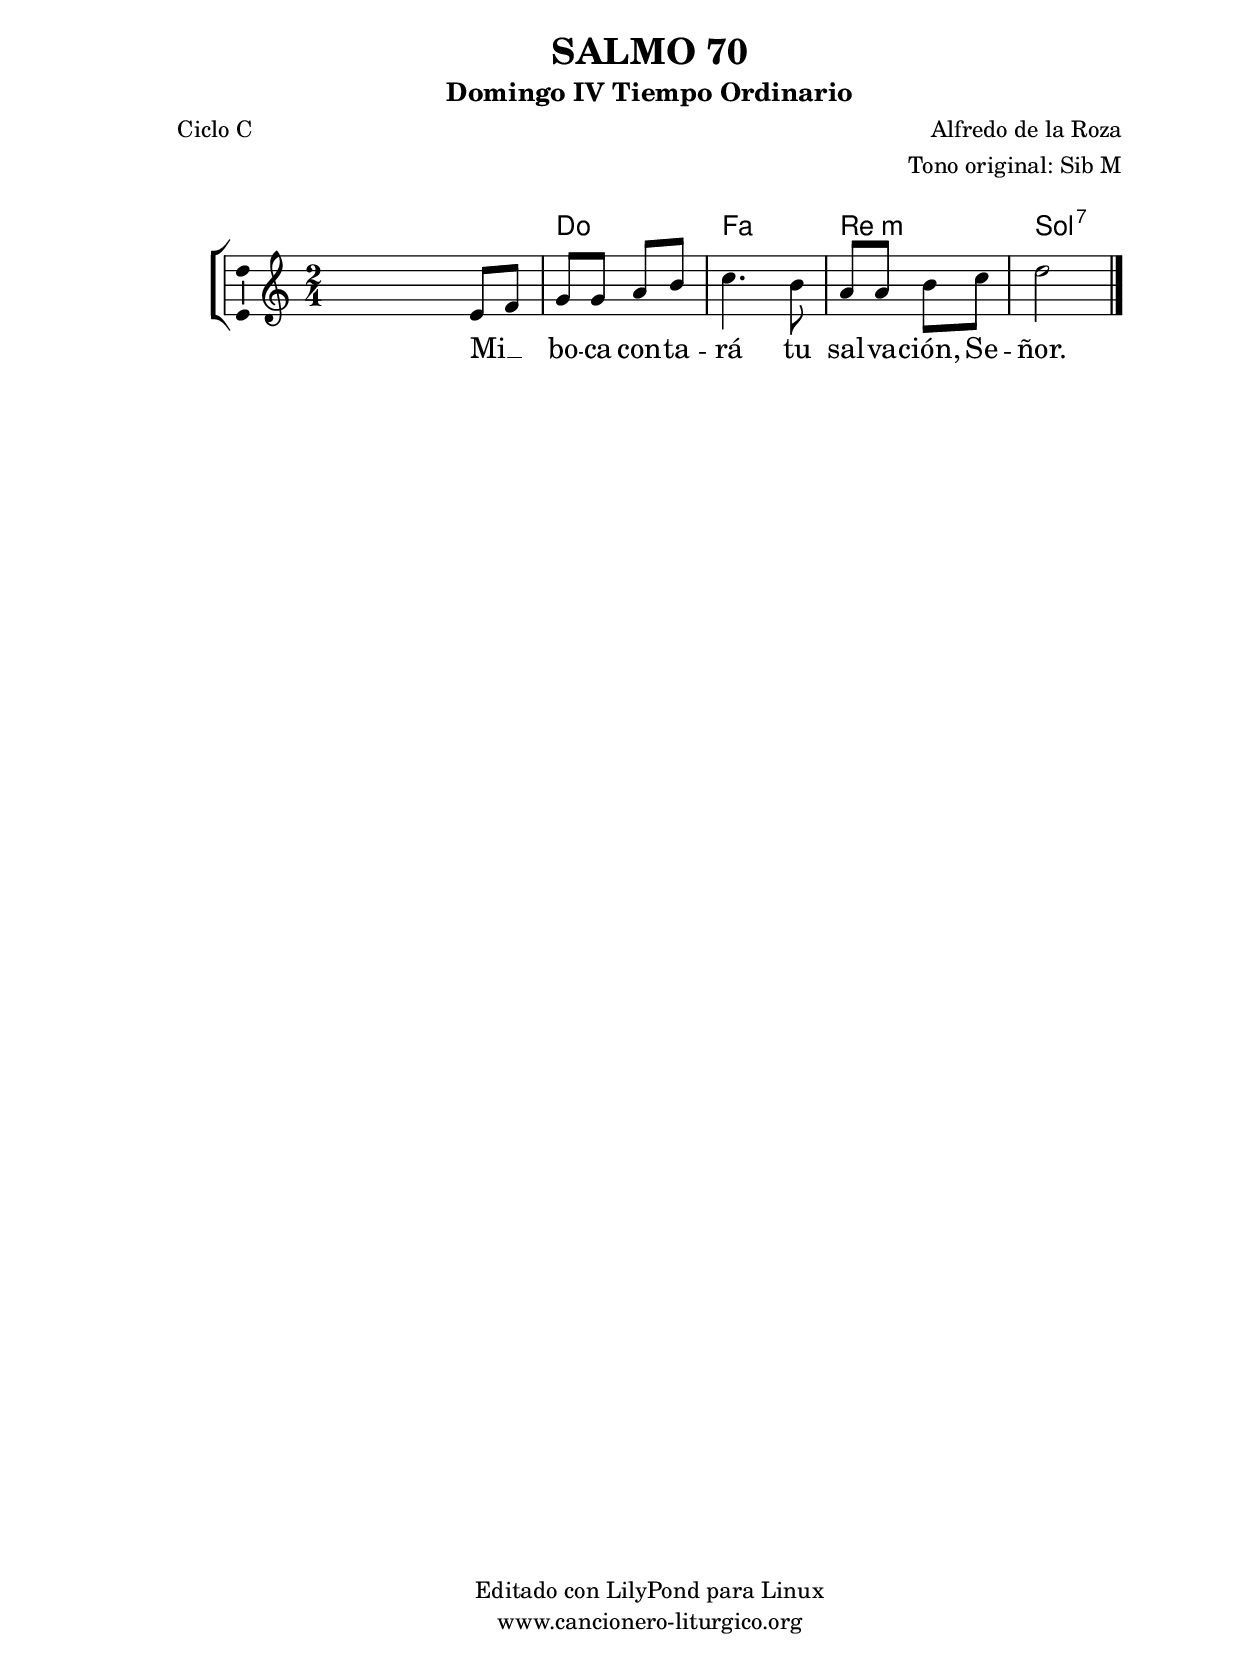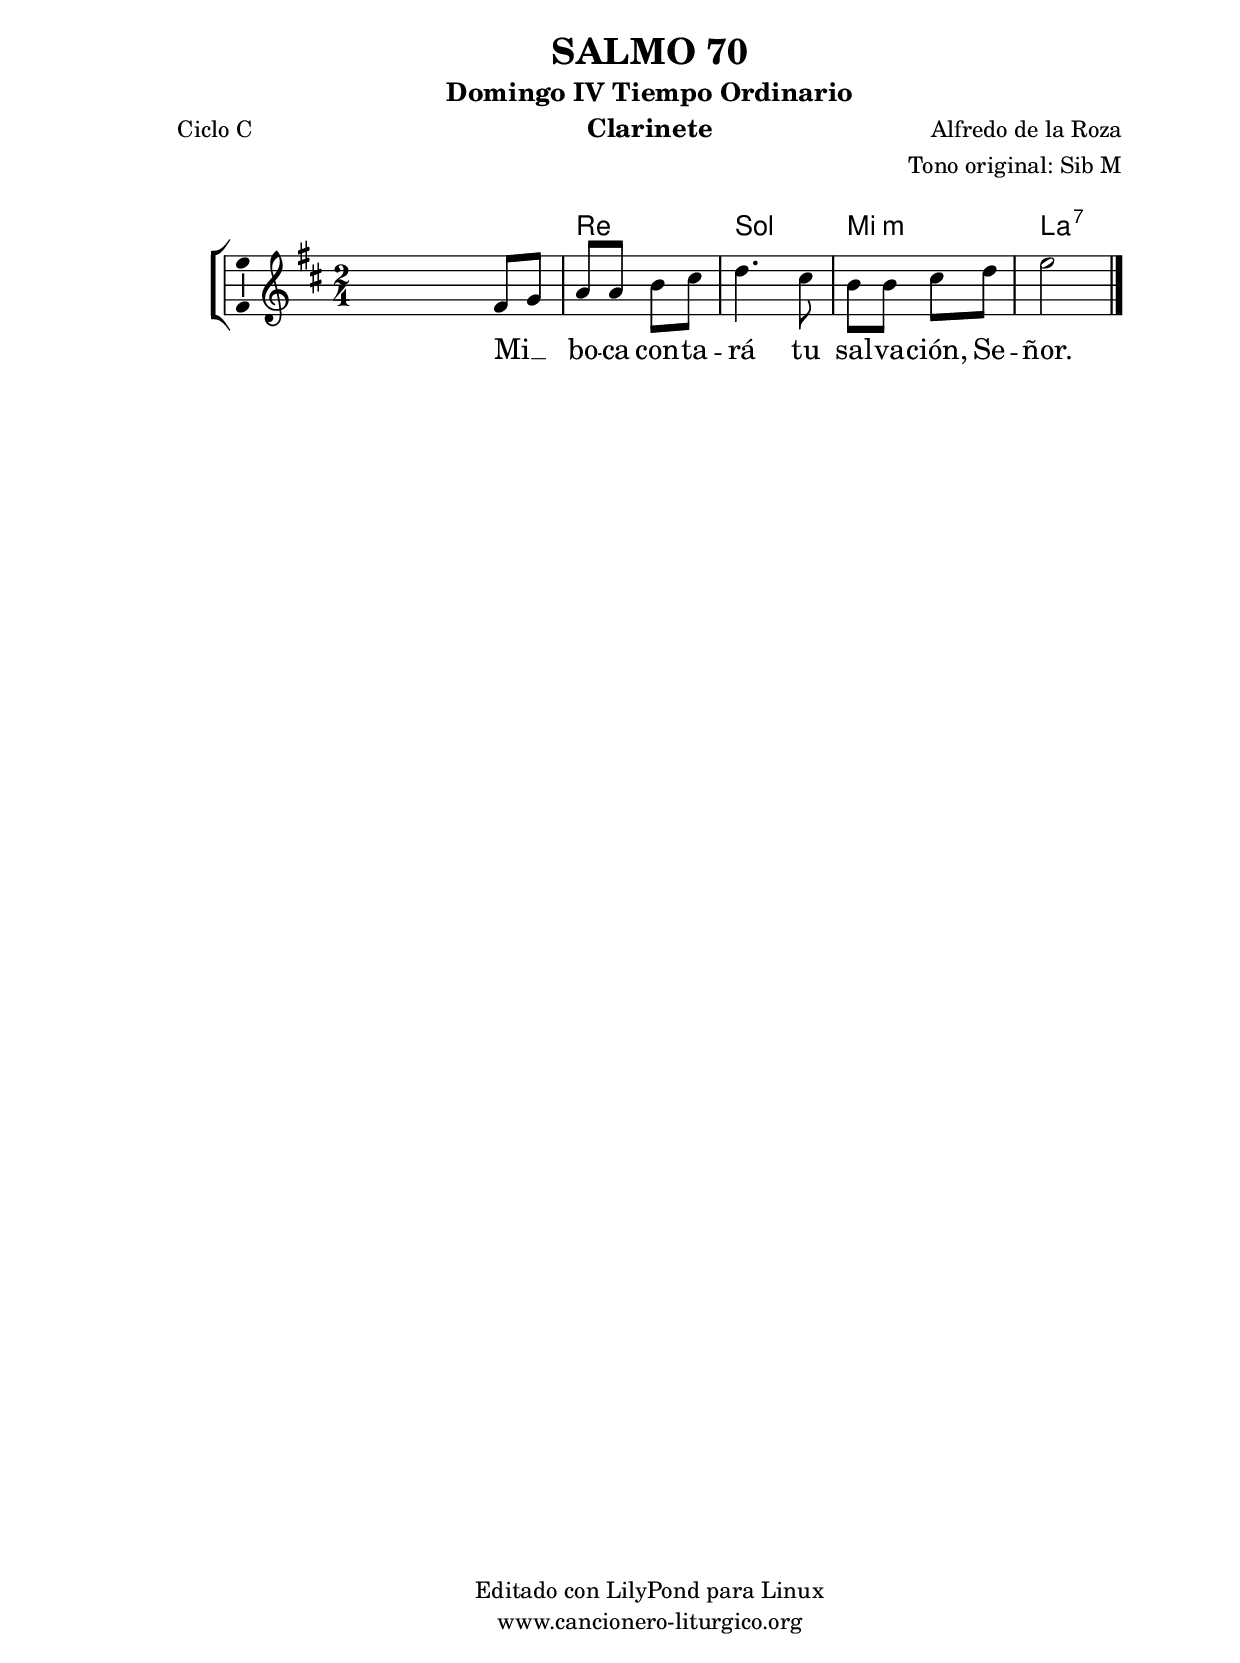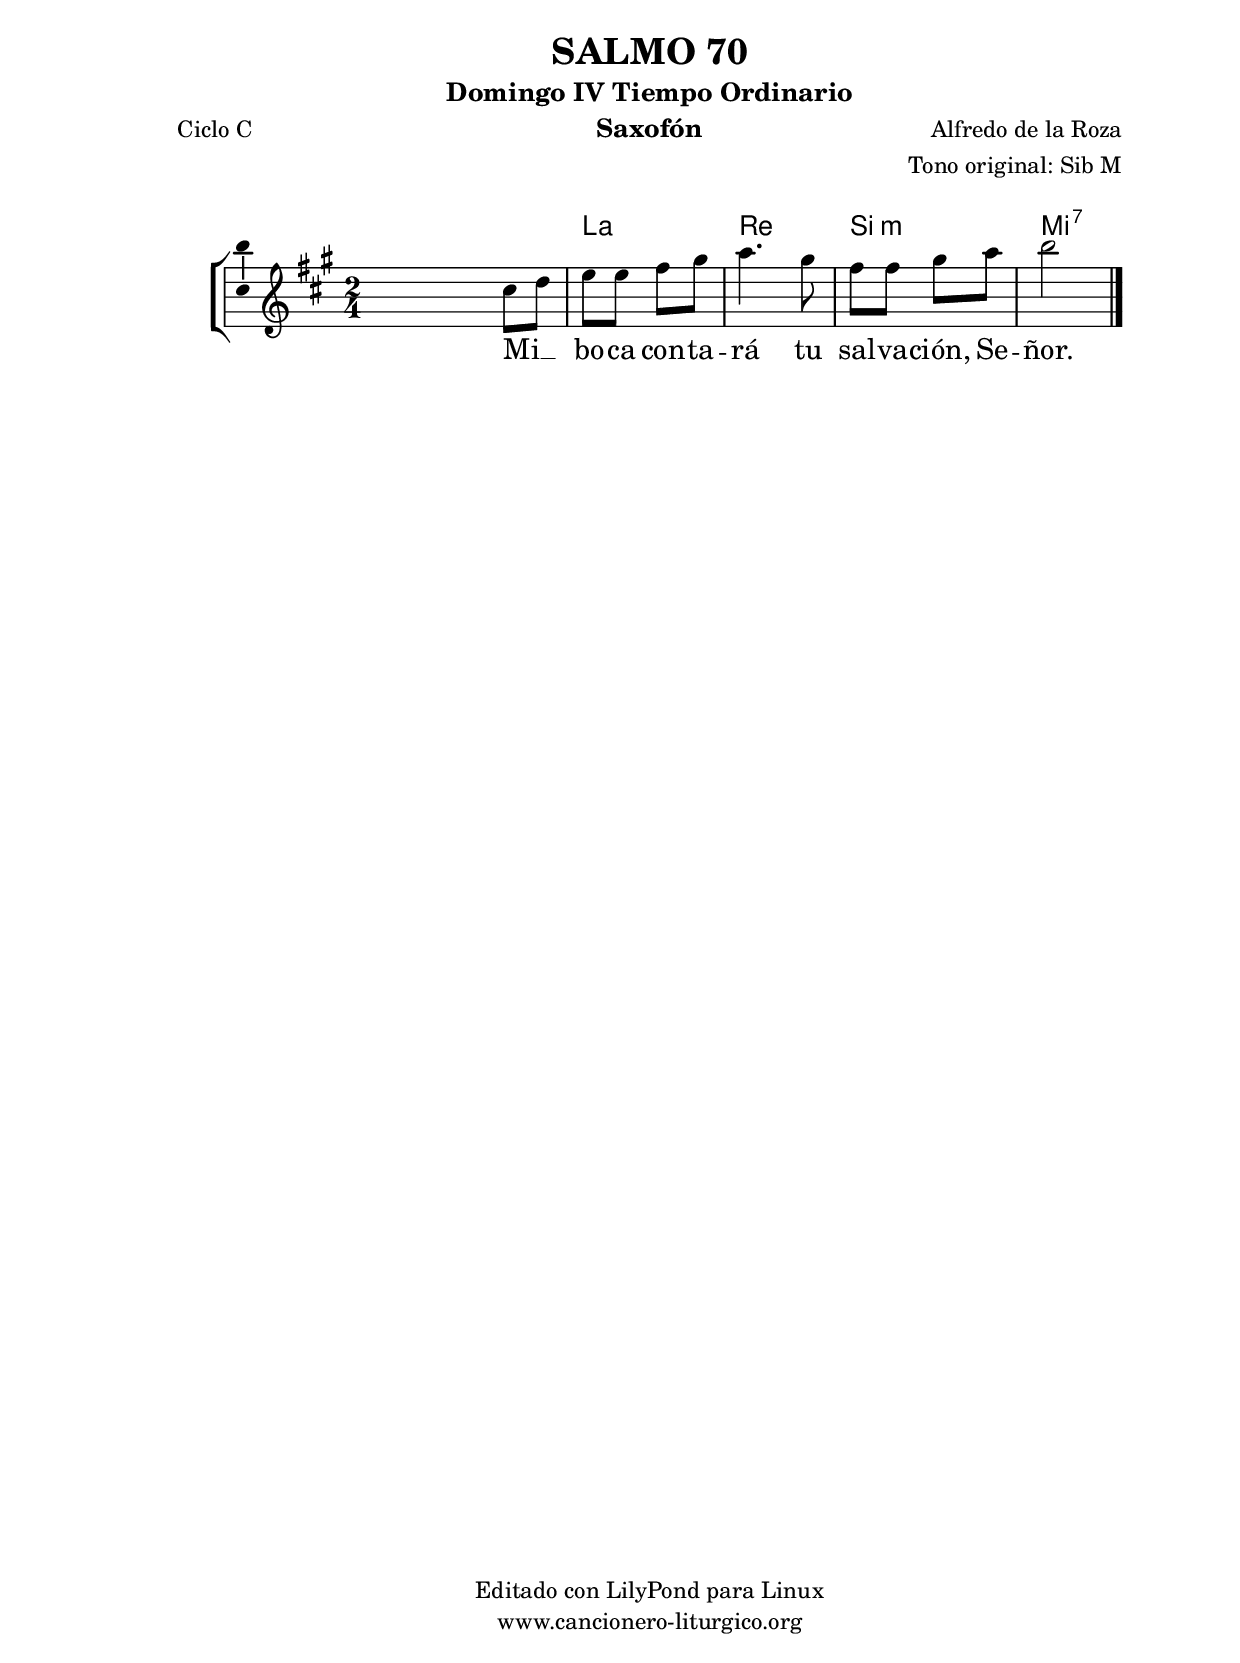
%
%para convertir .midi en .wav:
%timidity filename.midi -Ow -o finename.wav
%
%
%Para convertir de .wav a .mp3:
%lame -h -m j filename.wav
%
%
%para escuchar el midi:
%timidity nombrefichero.midi
%


%versión de lilypond para la que se ha escrito esta partitura:
\version "2.16.0"

	%Tamaño papel
	#(set-default-paper-size "a4")
	%Tamaño partitura
	#(set-global-staff-size 20)
	%No responde al pulsar sobre una nota
	#(ly:set-option 'point-and-click #f)

%parámetros del encabezamiento:
\header {
	title = "SALMO 70"
	subtitle = "Domingo IV Tiempo Ordinario"
	composer = "Alfredo de la Roza"
	poet = "Ciclo C"
	meter = ""
	arranger = "Tono original: Sib M"
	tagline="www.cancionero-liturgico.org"
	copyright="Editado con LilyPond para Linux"
	tiempo = "Ordinario"
	usos = "Salmo"
	letra = "Mi boca contará tu salvación, Señor."
	}

%parámetros asociados al papel:
\paper  {
	oddHeaderMarkup = \markup {\fill-line { \on-the-fly #not-first-page \fromproperty #'header:title \on-the-fly #not-first-page \fromproperty #'header:composer }}
	evenHeaderMarkup = \markup {\fill-line { \fromproperty #'header:composer \fromproperty #'header:title }}
	#(set-paper-size "a4")
	print-page-number = ##f
	first-page-number = 1
	print-first-page-number = ##f
%	head-separation = 3.0 \cm
	top-margin = 2.0 \cm
	bottom-margin = 0.5\cm
%%%	bottom-margin = -1.0\cm
	left-margin = 3.0 \cm
	line-width = 16.0 \cm 
	indent = 8\mm
	interscoreline = 2.\mm
	between-system-space = 15\mm
%	para que las partituras no llenen la hoja:
	ragged-bottom = ##t
%	idem para la última hoja:
	ragged-last-bottom = ##f
%	para que las partituras llenen el ancho del papel:
	ragged-last = ##f
	after-title-space = 2.5 \cm
%page-count=1
%system-count=8

	%Flexible Vertical Spacing
%	markup-markup-spacing =
%	#'((basic-distance . 15) (minimum-distance . 15) (padding . 3))
	markup-system-spacing =
	#'((basic-distance . 15) (minimum-distance . 15) (padding . 3))
	system-system-spacing =
	#'((basic-distance . 15) (minimum-distance . 15) (padding . 3))
	score-system-spacing =
	#'((basic-distance . 15) (minimum-distance . 15) (padding . 5))
%	top-system-spacing = % header
%	#'((basic-distance . 8) (minimum-distance . 0) (padding . 3))
%	top-markup-spacing =
%	#'((basic-distance . 20) (minimum-distance . 20) (padding . 3))
	last-bottom-spacing = % footer
	#'((basic-distance . 5) (minimum-distance . 5) (padding . 3))
%	score-markup-spacing =
%	#'((basic-distance . 16) (minimum-distance . 13) (padding . 3))

	}


%parámetros que afectan a toda la partitura:
global =  {
	%clave de sol (G):
	\clef G
	%armadura:
	\transpose bes c'
	\key bes \major
	\tempo 4=80
	\set Score.tempoHideNote = ##t
	}


acordes = {
	\italianChords
	\chordmode {
	\transpose bes c'
{
s2 bes2 ees c:m f:7
	}
	}
}


melodia = 
	\transpose bes c'
{
	\relative c'{
	\time 2/4

s4 d8 ees
f8 f g a
bes4. a8
g8 g a bes
c2

	\bar "|."
	}
	}


texto = \lyricmode {
Mi __ _ bo -- ca con -- ta -- rá tu sal -- va -- ción, Se -- ñor.
	}


acordesStaff = \context ChordNames = acordesStaff <<
	\set chordChanges = ##t
	\acordes
	>>


vozStaff = \context Voice = vozStaff
\with {\consists "Ambitus_engraver"}
<<
%	\set Staff.instrumentName = ""
%	\set Staff.shortInstrumentName = ""
%	\set Staff.midiInstrument = #"clarinet"
%	\set Staff.midiInstrument = #"cello"
%	\set Staff.midiInstrument = #"flute"
	\set Staff.midiInstrument = #"electric guitar (jazz)"
%	\set Staff.midiInstrument = #"english horn"
%	\set Staff.midiInstrument = #"violin"
%	\set Staff.midiInstrument = #"glockenspiel"
	\set Staff.midiMinimumVolume = #0.7
	\set Staff.midiMaximumVolume = #0.9
	\global
	\melodia
	>>


textoStaff = \context Lyrics = textoStaff <<
	\lyricsto vozStaff \texto
	>>

\book {
	\score {
		\context ChoirStaff {
			\override StaffGroup.SystemStartBracket #'collapse-height = #1
			\override Score.SystemStartBar #'collapse-height = #1
			<<
			\acordesStaff
			\vozStaff
			\textoStaff
			>>
			}
		\layout {
	    		\context {
				\Lyrics
				\override LyricText #'font-size = #2
				}
	   		 \context {
				\Score
				%fontSize = #3
				\override StaffSymbol #'staff-space = #(magstep +3)
				%\override Beam #'thickness = #0.55
				%\override SpacingSpanner #'spacing-increment = #1.0
				%\override Slur #'height-limit = #1.5
				}
			}
		}
	\score {
		\unfoldRepeats
		\context ChoirStaff {
			<<
			\acordesStaff
			\vozStaff
			>>
			}
		\midi {
	  		\context {
	  			\Score
				tempoWholesPerMinute = #(ly:make-moment 70 4)
				}
			}
		}
	}

%Partitura para clarinete
#(define output-suffix "C")
\book {
	\header{
		instrument = "Clarinete"
		}
	\score {
		\context ChoirStaff {
			\override StaffGroup.SystemStartBracket #'collapse-height = #1
			\override Score.SystemStartBar #'collapse-height = #1
\transpose c d
			<<
			\acordesStaff
			\vozStaff
			\textoStaff
			>>
			}
		\layout {
	    		\context {
				\Lyrics
				\override LyricText #'font-size = #2
				}
	   		 \context {
				\Score
				%fontSize = #3
				\override StaffSymbol #'staff-space = #(magstep +3)
				%\override Beam #'thickness = #0.55
				%\override SpacingSpanner #'spacing-increment = #1.0
				%\override Slur #'height-limit = #1.5
				}
			}
		}
	}

%Partitura para saxofón
#(define output-suffix "S")
\book {
	\header{
		instrument = "Saxofón"
		}
	\score {
		\context ChoirStaff {
			\override StaffGroup.SystemStartBracket #'collapse-height = #1
			\override Score.SystemStartBar #'collapse-height = #1
\transpose c a
			<<
			\acordesStaff
			\vozStaff
			\textoStaff
			>>
			}
		\layout {
	    		\context {
				\Lyrics
				\override LyricText #'font-size = #2
				}
	   		 \context {
				\Score
				%fontSize = #3
				\override StaffSymbol #'staff-space = #(magstep +3)
				%\override Beam #'thickness = #0.55
				%\override SpacingSpanner #'spacing-increment = #1.0
				%\override Slur #'height-limit = #1.5
				}
			}
		}
	}

